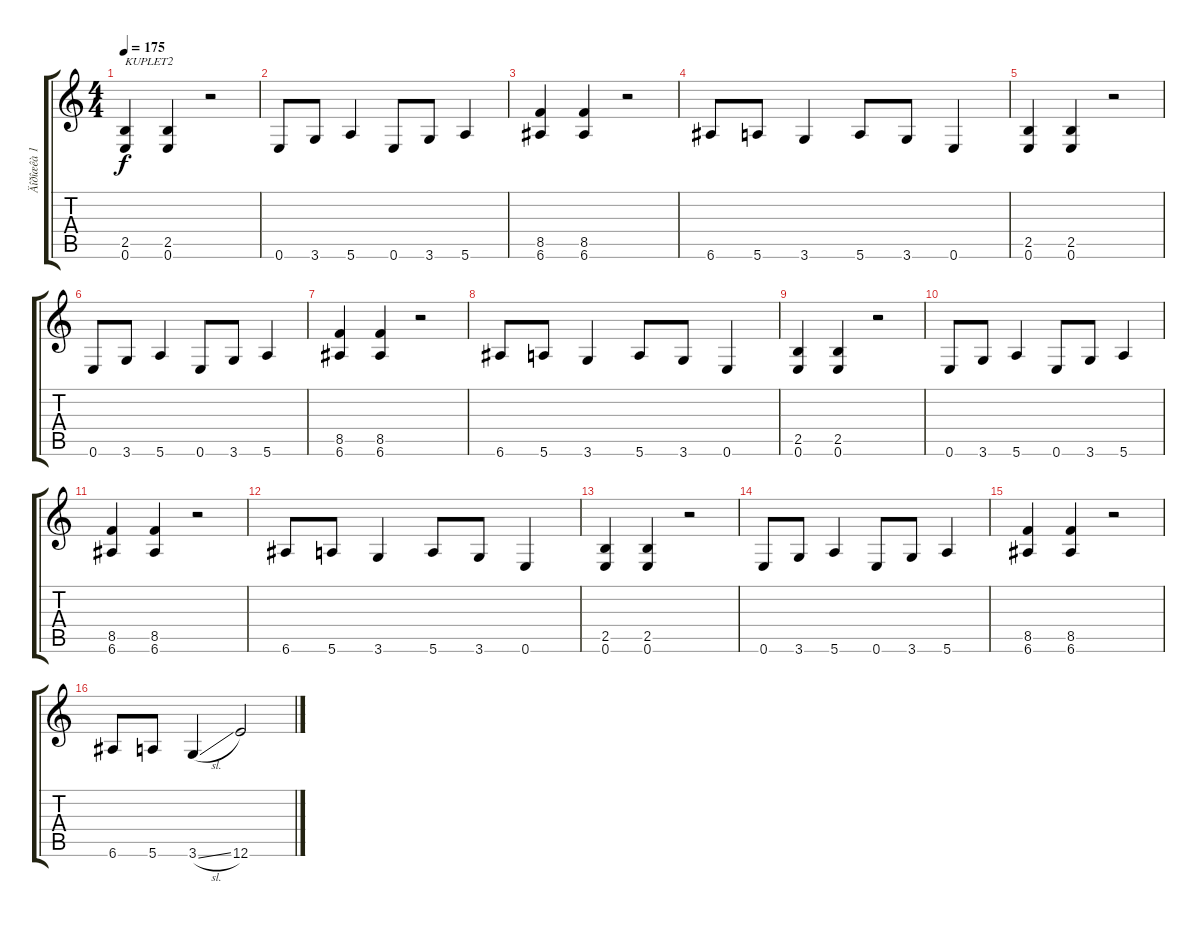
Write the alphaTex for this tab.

\track ("Äîðîæêà 1" "Äîðîæêà 1") {instrument overdrivenguitar}
\staff {score tabs}
\tuning (E4 B3 G3 D3 A2 E2) {hide}
\ts (4 4)
\tempo 175
\clef g2
\ks c
(2.5 0.6).4{txt "KUPLET2" dy f} (2.5 0.6).4 r.2 |
0.6.8 3.6.8 5.6.4 0.6.8 3.6.8 5.6.4 |
(8.5 6.6).4 (8.5 6.6).4 r.2 |
6.6.8 5.6.8 3.6.4 5.6.8 3.6.8 0.6.4 |
(2.5 0.6).4 (2.5 0.6).4 r.2 |
0.6.8 3.6.8 5.6.4 0.6.8 3.6.8 5.6.4 |
(8.5 6.6).4 (8.5 6.6).4 r.2 |
6.6.8 5.6.8 3.6.4 5.6.8 3.6.8 0.6.4 |
(2.5 0.6).4 (2.5 0.6).4 r.2 |
0.6.8 3.6.8 5.6.4 0.6.8 3.6.8 5.6.4 |
(8.5 6.6).4 (8.5 6.6).4 r.2 |
6.6.8 5.6.8 3.6.4 5.6.8 3.6.8 0.6.4 |
(2.5 0.6).4 (2.5 0.6).4 r.2 |
0.6.8 3.6.8 5.6.4 0.6.8 3.6.8 5.6.4 |
(8.5 6.6).4 (8.5 6.6).4 r.2 |
6.6.8 5.6.8 3.6{sl}.4 12.6.2
